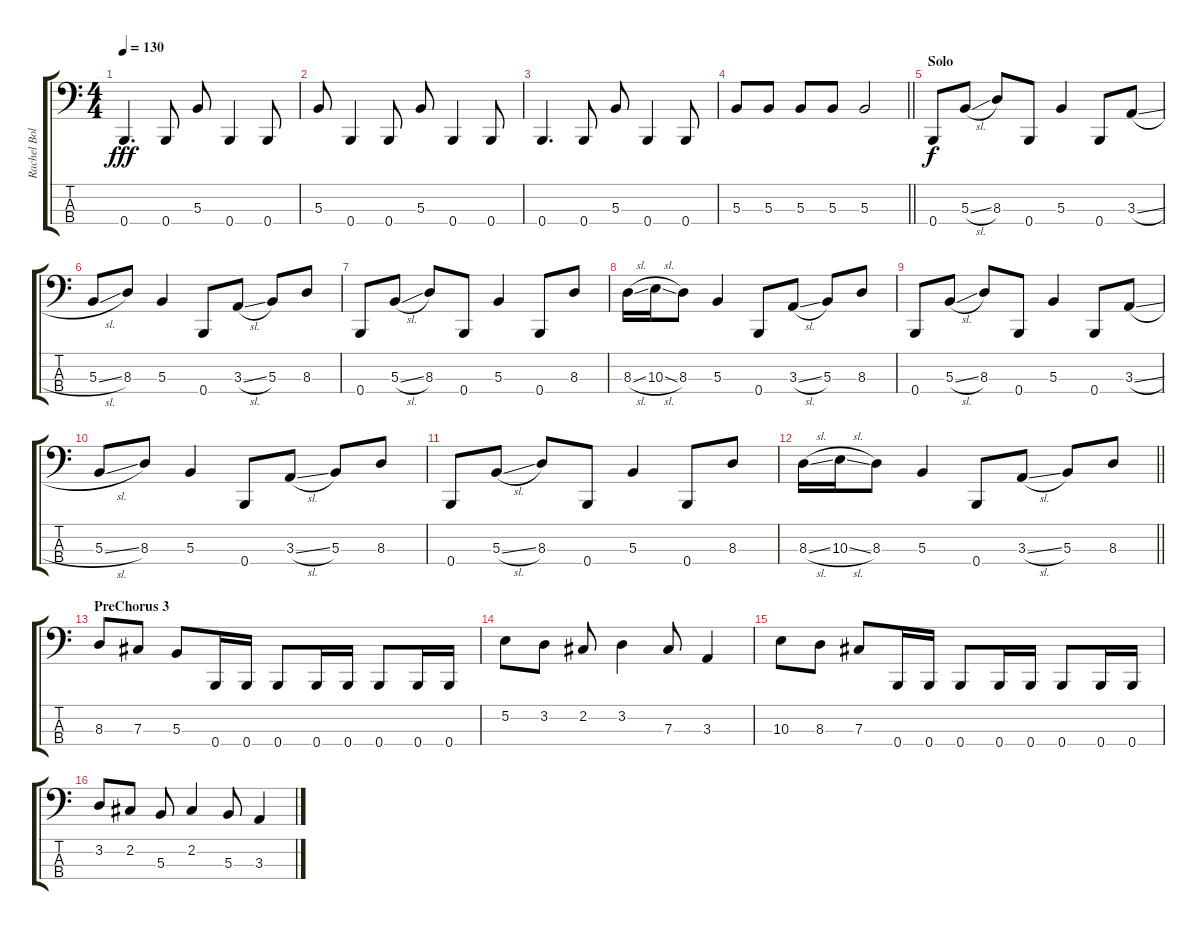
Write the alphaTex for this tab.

\track ("Rachel Bolan" "Rachel Bol") {instrument electricbasspick}
\staff {score tabs}
\tuning (E2 B1 Gb1 B0) {hide}
\ts (4 4)
\tempo 130
\clef f4
\ks c
0.4.4{d dy fff} 0.4.8 5.3.8 0.4.4 0.4.8 |
5.3.8 0.4.4 0.4.8 5.3.8 0.4.4 0.4.8 |
0.4.4{d} 0.4.8 5.3.8 0.4.4 0.4.8 |
\barLineRight lightlight
5.3.8 5.3.8 5.3.8 5.3.8 5.3.2 |
\section ("" "Solo")
0.4.8{dy f} 5.3{sl}.8 8.3.8 0.4.8 5.3.4 0.4.8 3.3{sl}.8 |
5.3{sl}.8 8.3.8 5.3.4 0.4.8 3.3{sl}.8 5.3.8 8.3.8 |
0.4.8 5.3{sl}.8 8.3.8 0.4.8 5.3.4 0.4.8 8.3.8 |
8.3{sl}.16 10.3{sl}.16 8.3.8 5.3.4 0.4.8 3.3{sl}.8 5.3.8 8.3.8 |
0.4.8 5.3{sl}.8 8.3.8 0.4.8 5.3.4 0.4.8 3.3{sl}.8 |
5.3{sl}.8 8.3.8 5.3.4 0.4.8 3.3{sl}.8 5.3.8 8.3.8 |
0.4.8 5.3{sl}.8 8.3.8 0.4.8 5.3.4 0.4.8 8.3.8 |
\barLineRight lightlight
8.3{sl}.16 10.3{sl}.16 8.3.8 5.3.4 0.4.8 3.3{sl}.8 5.3.8 8.3.8 |
\section ("" "PreChorus 3")
8.3.8 7.3.8 5.3.8 0.4.16 0.4.16 0.4.8 0.4.16 0.4.16 0.4.8 0.4.16 0.4.16 |
5.2.8 3.2.8 2.2.8 3.2.4 7.3.8 3.3.4 |
10.3.8 8.3.8 7.3.8 0.4.16 0.4.16 0.4.8 0.4.16 0.4.16 0.4.8 0.4.16 0.4.16 |
3.2.8 2.2.8 5.3.8 2.2.4 5.3.8 3.3.4
